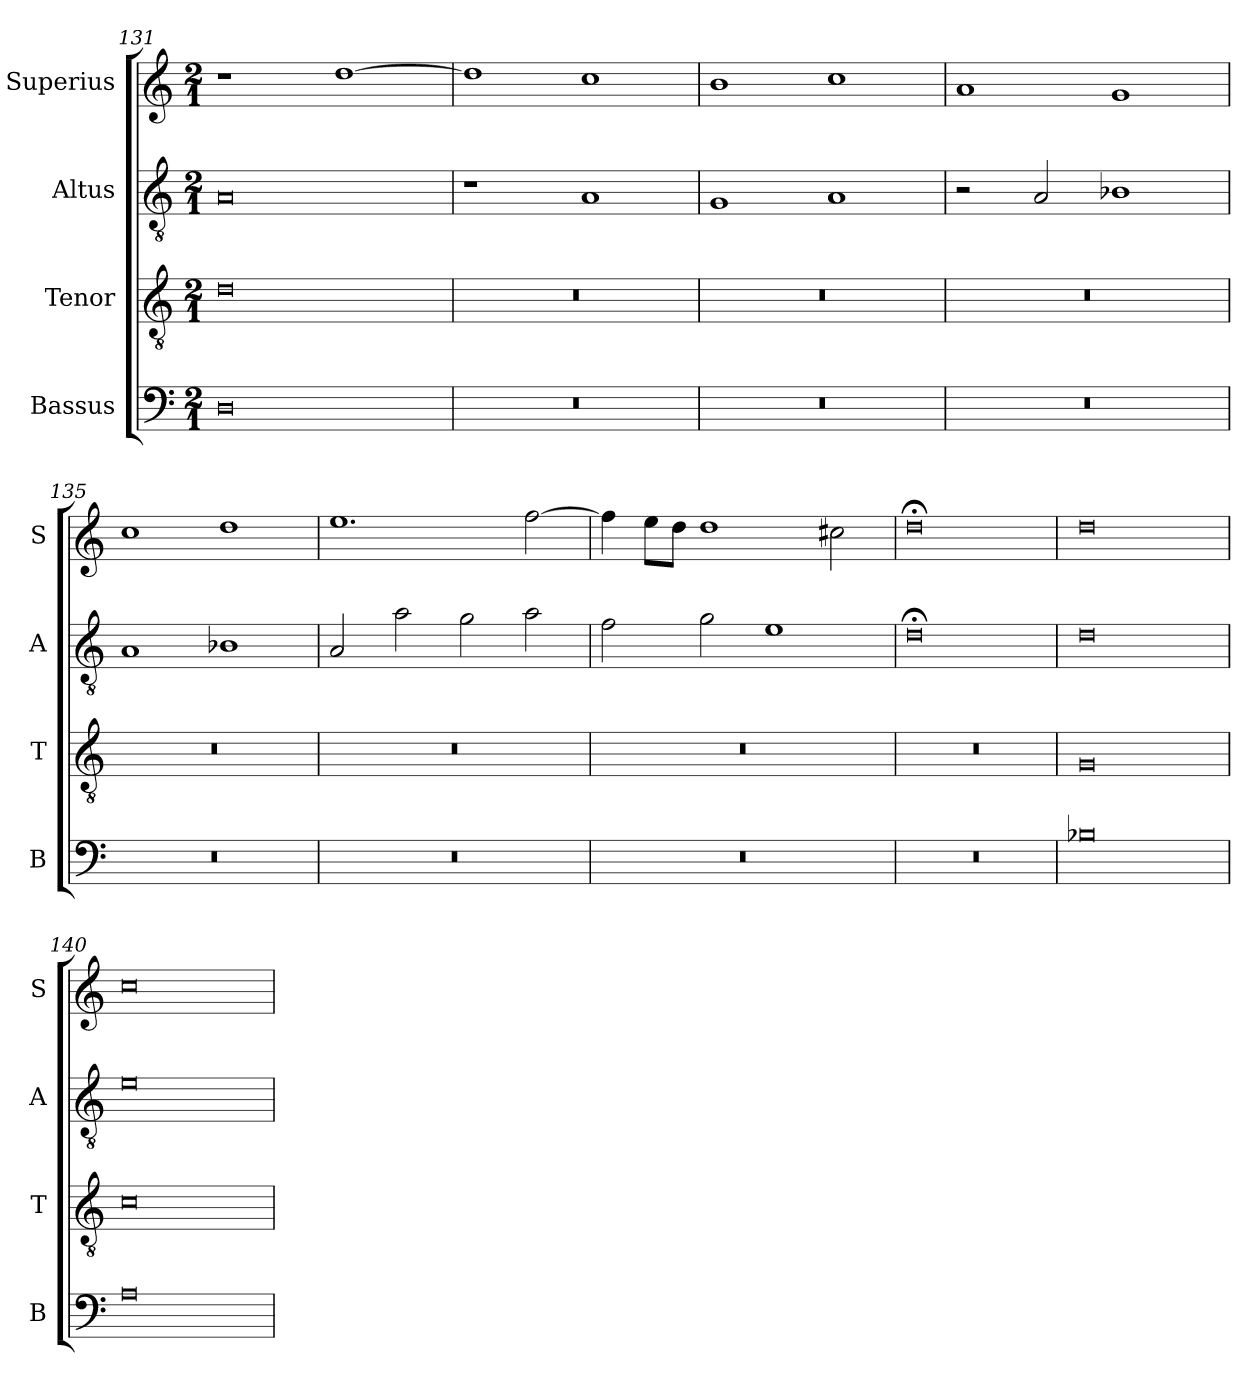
**kern	**kern	**kern	**kern
*part4	*part3	*part2	*part1
*staff4	*staff3	*staff2	*staff1
*I"Bassus	*I"Tenor	*I"Altus	*I"Superius
*I'B	*I'T	*I'A	*I'S
*clefF4	*clefGv2	*clefGv2	*clefG2
*k[]	*k[]	*k[]	*k[]
*M2/1	*M2/1	*M2/1	*M2/1
=131	=131	=131	=131
0D	0d	0A	1r
.	.	.	[1dd
=132	=132	=132	=132
0r	0r	1r	1dd]
.	.	1A	1cc
=133	=133	=133	=133
0r	0r	1G	1b
.	.	1A	1cc
=134	=134	=134	=134
0r	0r	2r	1a
.	.	2A/	.
.	.	1B-X	1g
=135	=135	=135	=135
0r	0r	1A	1cc
.	.	1B-X	1dd
=136	=136	=136	=136
0r	0r	2A/	1.ee
.	.	2a\	.
.	.	2g\	.
.	.	2a\	[2ff\
=137	=137	=137	=137
0r	0r	2f\	4ff\]
.	.	.	8ee\L
.	.	.	8dd\J
.	.	2g\	1dd
.	.	1e	.
.	.	.	2cc#X\
=138	=138	=138	=138
0r	0r	0d;<	0dd;<
=139	=139	=139	=139
0B-X	0G	0d	0dd
=140	=140	=140	=140
0A	0c	0e	0cc
=	=	=	=
*-	*-	*-	*-
